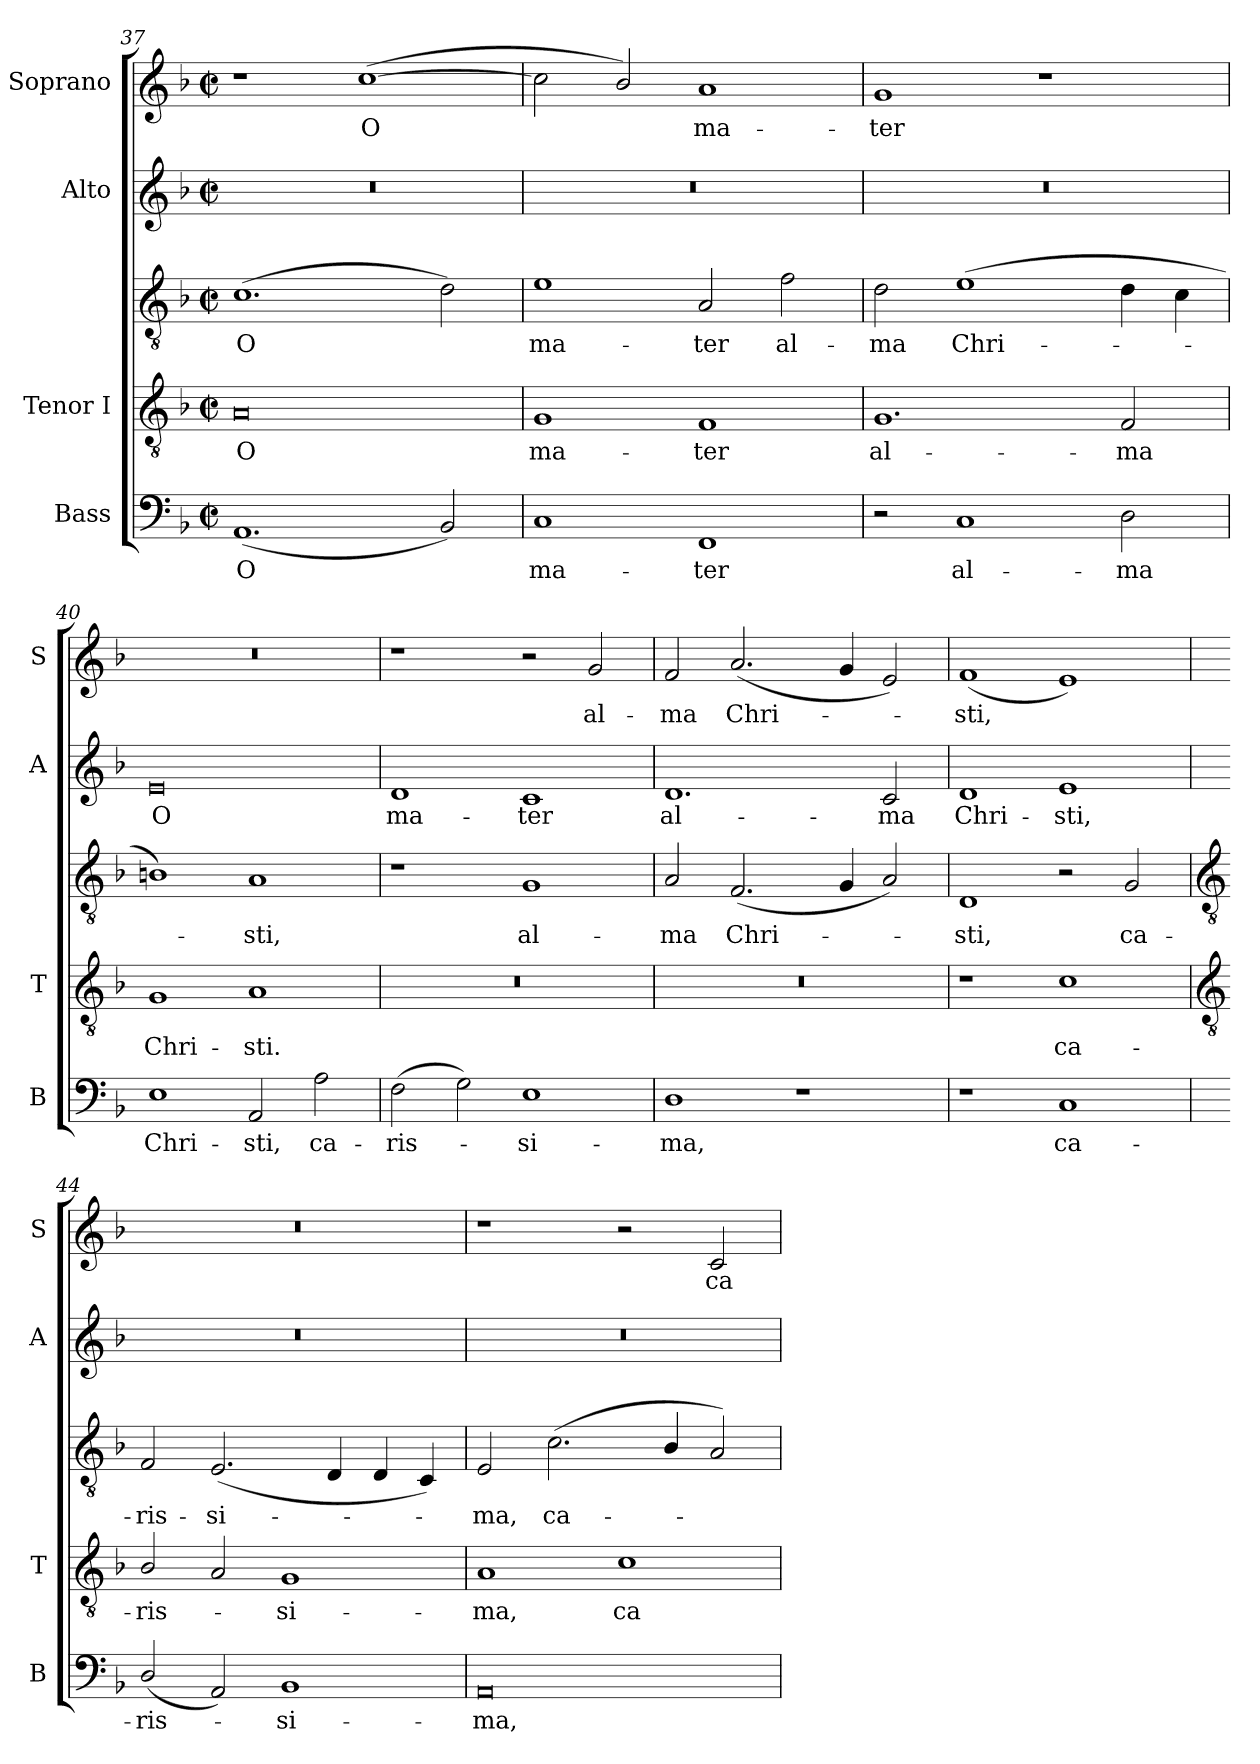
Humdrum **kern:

**kern	**text	**kern	**text	**kern	**text	**kern	**text	**kern	**text
*part4	*part4	*part3	*part3	*part3	*part3	*part2	*part2	*part1	*part1
*staff5	*staff5	*staff4	*staff4	*staff3	*staff3	*staff2	*staff2	*staff1	*staff1
*I"Bass	*	*I"Tenor I	*	*	*	*I"Alto	*	*I"Soprano	*
*I'B	*	*I'T	*	*	*	*I'A	*	*I'S	*
*clefF4	*	*clefGv2	*	*clefGv2	*	*clefG2	*	*clefG2	*
*k[b-]	*	*k[b-]	*	*k[b-]	*	*k[b-]	*	*k[b-]	*
*F:	*	*F:	*	*F:	*	*F:	*	*F:	*
*M4/2	*	*M4/2	*	*M4/2	*	*M4/2	*	*M4/2	*
*met(c|)	*	*met(c|)	*	*met(c|)	*	*met(c|)	*	*met(c|)	*
=37	=37	=37	=37	=37	=37	=37	=37	=37	=37
!	!LO:LY:b	!	!LO:LY:b	!	!LO:LY:b	!	!	!	!
(<1.AA	O	0A	O	(>1.c	O	0r	.	1r	.
!	!	!	!	!	!	!	!	!	!LO:LY:b
.	.	.	.	.	.	.	.	(>[1cc	O
2BB-)	.	.	.	2d)	.	.	.	.	.
=38	=38	=38	=38	=38	=38	=38	=38	=38	=38
!	!LO:LY:b	!	!LO:LY:b	!	!LO:LY:b	!	!	!	!
1C	ma-	1G	-ma-	1e	ma-	0r	.	2cc]	.
.	.	.	.	.	.	.	.	2b-/)	.
!	!LO:LY:b	!	!LO:LY:b	!	!LO:LY:b	!	!	!	!LO:LY:b
1FF	-ter	1F	-ter	2A	-ter	.	.	1a	ma-
!	!	!	!	!	!LO:LY:b	!	!	!	!
.	.	.	.	2f	al-	.	.	.	.
=39	=39	=39	=39	=39	=39	=39	=39	=39	=39
!	!	!	!LO:LY:b	!	!LO:LY:b	!	!	!	!LO:LY:b
2r	.	1.G	al-	2d	ma	0r	.	1g	-ter
!	!LO:LY:b	!	!	!	!LO:LY:b	!	!	!	!
1C	al-	.	.	(>1e	Chri-	.	.	.	.
.	.	.	.	.	.	.	.	1r	.
!	!LO:LY:b	!	!LO:LY:b	!	!	!	!	!	!
2D	-ma	2F	-ma	4d	.	.	.	.	.
.	.	.	.	4c	.	.	.	.	.
=40	=40	=40	=40	=40	=40	=40	=40	=40	=40
!	!LO:LY:b	!	!LO:LY:b	!	!	!	!LO:LY:b	!	!
1E	Chri-	1G	Chri-	1B)	.	0e	O	0r	.
!	!LO:LY:b	!	!LO:LY:b	!	!LO:LY:b	!	!	!	!
2AA	-sti,	1A	-sti.	1A	sti,	.	.	.	.
!	!LO:LY:b	!	!	!	!	!	!	!	!
2A	ca-	.	.	.	.	.	.	.	.
=41	=41	=41	=41	=41	=41	=41	=41	=41	=41
!	!LO:LY:b	!	!	!	!	!	!LO:LY:b	!	!
(>2F	-ris-	0r	.	1r	.	1d	ma-	1r	.
2G)	.	.	.	.	.	.	.	.	.
!	!LO:LY:b	!	!	!	!LO:LY:b	!	!LO:LY:b	!	!
1E	si-	.	.	1G	al-	1c	-ter	2r	.
!	!	!	!	!	!	!	!	!	!LO:LY:b
.	.	.	.	.	.	.	.	2g	al-
=42	=42	=42	=42	=42	=42	=42	=42	=42	=42
!	!LO:LY:b	!	!	!	!LO:LY:b	!	!LO:LY:b	!	!LO:LY:b
1D	-ma,	0r	.	2A	-ma	1.d	al-	2f	-ma
!	!	!	!	!	!LO:LY:b	!	!	!	!LO:LY:b
.	.	.	.	(<2.F	Chri-	.	.	(<2.a	Chri-
1r	.	.	.	.	.	.	.	.	.
.	.	.	.	4G	.	.	.	4g	.
!	!	!	!	!	!	!	!LO:LY:b	!	!
.	.	.	.	2A)	.	2c	-ma	2e)	.
=43	=43	=43	=43	=43	=43	=43	=43	=43	=43
!	!	!	!	!	!LO:LY:b	!	!LO:LY:b	!	!LO:LY:b
1r	.	1r	.	1D	sti,	1d	Chri-	(<1f	sti,
!	!LO:LY:b	!	!LO:LY:b	!	!	!	!LO:LY:b	!	!
1C	ca-	1c	-ca-	2r	.	1e	-sti,	1e)	.
!	!	!	!	!	!LO:LY:b	!	!	!	!
.	.	.	.	2G	ca-	.	.	.	.
!!LO:LB:g=z
=44	=44	=44	=44	=44	=44	=44	=44	=44	=44
*	*	*clefGv2	*	*clefGv2	*	*	*	*	*
!	!LO:LY:b	!	!LO:LY:b	!	!LO:LY:b	!	!	!	!
(<2D/	-ris-	2B-/	ris-	2F	-ris-	0r	.	0r	.
!	!	!	!	!	!LO:LY:b	!	!	!	!
2AA)	.	2A	.	(<2.E	-si-	.	.	.	.
!	!LO:LY:b	!	!LO:LY:b	!	!	!	!	!	!
1BB-	si-	1G	si-	.	.	.	.	.	.
.	.	.	.	4D	.	.	.	.	.
.	.	.	.	4D	.	.	.	.	.
.	.	.	.	4C)	.	.	.	.	.
=45	=45	=45	=45	=45	=45	=45	=45	=45	=45
!	!LO:LY:b	!	!LO:LY:b	!	!LO:LY:b	!	!	!	!
0AA	-ma,	1A	ma,	2E	-ma,	0r	.	1r	.
!	!	!	!	!	!LO:LY:b	!	!	!	!
.	.	.	.	(<2.c	ca-	.	.	.	.
!	!	!	!LO:LY:b	!	!	!	!	!	!
.	.	1c	ca-	.	.	.	.	2r	.
.	.	.	.	4B-/	.	.	.	.	.
!	!	!	!	!	!	!	!	!	!LO:LY:b
.	.	.	.	2A)	.	.	.	2c	ca-
=	=	=	=	=	=	=	=	=	=
*-	*-	*-	*-	*-	*-	*-	*-	*-	*-
